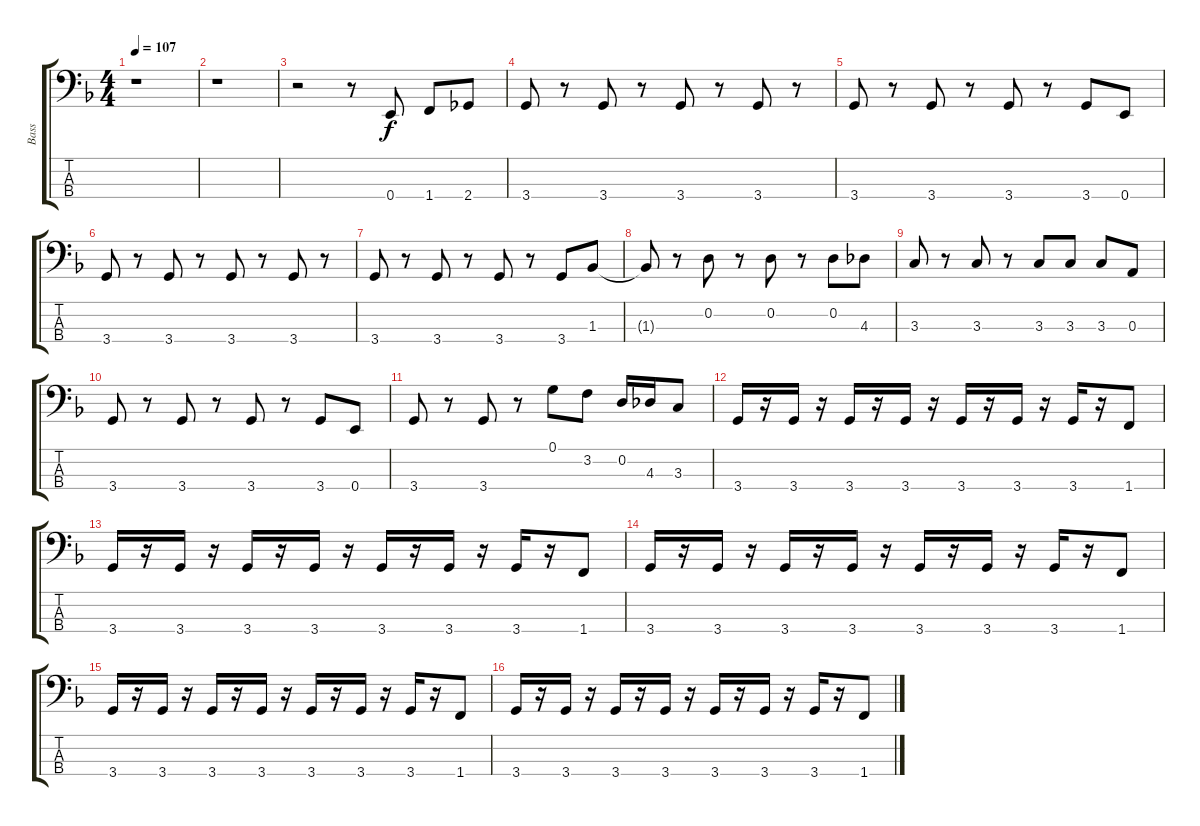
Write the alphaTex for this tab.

\track ("Bass" "Bass") {instrument electricbassfinger}
\staff {score tabs}
\tuning (G2 D2 A1 E1) {hide}
\ts (4 4)
\tempo 107
\clef f4
\ks f
r.1{dy f} |
r.1 |
r.2 r.8 0.4.8 1.4.8 2.4.8 |
3.4.8 r.8 3.4.8 r.8 3.4.8 r.8 3.4.8 r.8 |
3.4.8 r.8 3.4.8 r.8 3.4.8 r.8 3.4.8 0.4.8 |
3.4.8 r.8 3.4.8 r.8 3.4.8 r.8 3.4.8 r.8 |
3.4.8 r.8 3.4.8 r.8 3.4.8 r.8 3.4.8 1.3.8 |
1.3{t}.8 r.8 0.2.8 r.8 0.2.8 r.8 0.2.8 4.3.8 |
3.3.8 r.8 3.3.8 r.8 3.3.8 3.3.8 3.3.8 0.3.8 |
3.4.8 r.8 3.4.8 r.8 3.4.8 r.8 3.4.8 0.4.8 |
3.4.8 r.8 3.4.8 r.8 0.1.8 3.2.8 0.2.16 4.3.16 3.3.8 |
3.4.16 r.16 3.4.16 r.16 3.4.16 r.16 3.4.16 r.16 3.4.16 r.16 3.4.16 r.16 3.4.16 r.16 1.4.8 |
3.4.16 r.16 3.4.16 r.16 3.4.16 r.16 3.4.16 r.16 3.4.16 r.16 3.4.16 r.16 3.4.16 r.16 1.4.8 |
3.4.16 r.16 3.4.16 r.16 3.4.16 r.16 3.4.16 r.16 3.4.16 r.16 3.4.16 r.16 3.4.16 r.16 1.4.8 |
3.4.16 r.16 3.4.16 r.16 3.4.16 r.16 3.4.16 r.16 3.4.16 r.16 3.4.16 r.16 3.4.16 r.16 1.4.8 |
3.4.16 r.16 3.4.16 r.16 3.4.16 r.16 3.4.16 r.16 3.4.16 r.16 3.4.16 r.16 3.4.16 r.16 1.4.8
